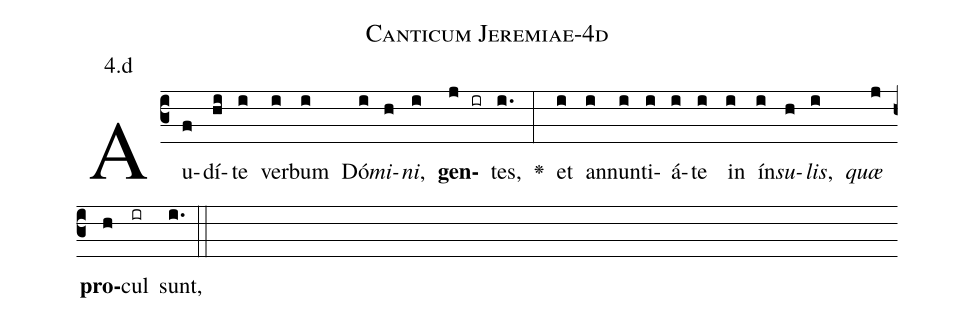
name: Canticum Jeremiae-4d;
annotation: 4.d;
%%
(c3)Au(f)dí(hi)te(i) ver(i)bum(i) Dó(i)<i>mi</i>(h)<i>ni</i>,(i) <b>gen</b>(j ir)tes,(i.) <v>\greheightstar</v>(:) et(i) an(i)nun(i)ti(i)á(i)te(i) in(i) ín(i)<i>su</i>(h)<i>lis</i>,(i) <i>quæ</i>(j) <b>pro</b>(h)cul(ir) sunt,(i.) (::)


%E(i) u(h) o(i) u(j) a(h) e.(i.) (::)
